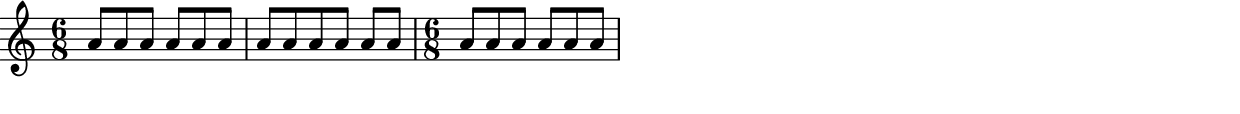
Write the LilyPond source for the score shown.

%% Generated by lilypond-book
%% Options: [exampleindent=10.16\mm,indent=0\mm,line-width=160\mm,paper-height=845.047\pt,paper-width=597.508\pt,papersize='(cons (* 597.508 pt) (* 845.047 pt)),quote]
\include "lilypond-book-preamble.ly"


% ****************************************************************
% Start cut-&-pastable-section
% ****************************************************************

#(ly:set-option 'eps-box-padding 3.000000)



\paper {
  #(set-paper-size '(cons (* 597.508 pt) (* 845.047 pt)))
  indent = 0\mm
  line-width = 160\mm
  % offset the left padding, also add 1mm as lilypond creates cropped
  % images with a little space on the right
  line-width = #(- line-width (* mm  3.000000) (* mm 1))
  line-width = 160\mm - 2.0 * 10.16\mm
  % offset the left padding, also add 1mm as lilypond creates cropped
  % images with a little space on the right
  line-width = #(- line-width (* mm  3.000000) (* mm 1))
}

\layout {
  
}




% ****************************************************************
% ly snippet:
% ****************************************************************
\sourcefileline 2348
\relative a' {
  \time 6/8
  \repeat unfold 6 { a8 }
  % (4 + 2) にグループ化します
  \set Timing.beatStructure = 4,2
  \repeat unfold 6 { a8 }
  % デフォルトの振る舞いに戻ります
  \time 6/8
  \repeat unfold 6 { a8 }
}


% ****************************************************************
% end ly snippet
% ****************************************************************
